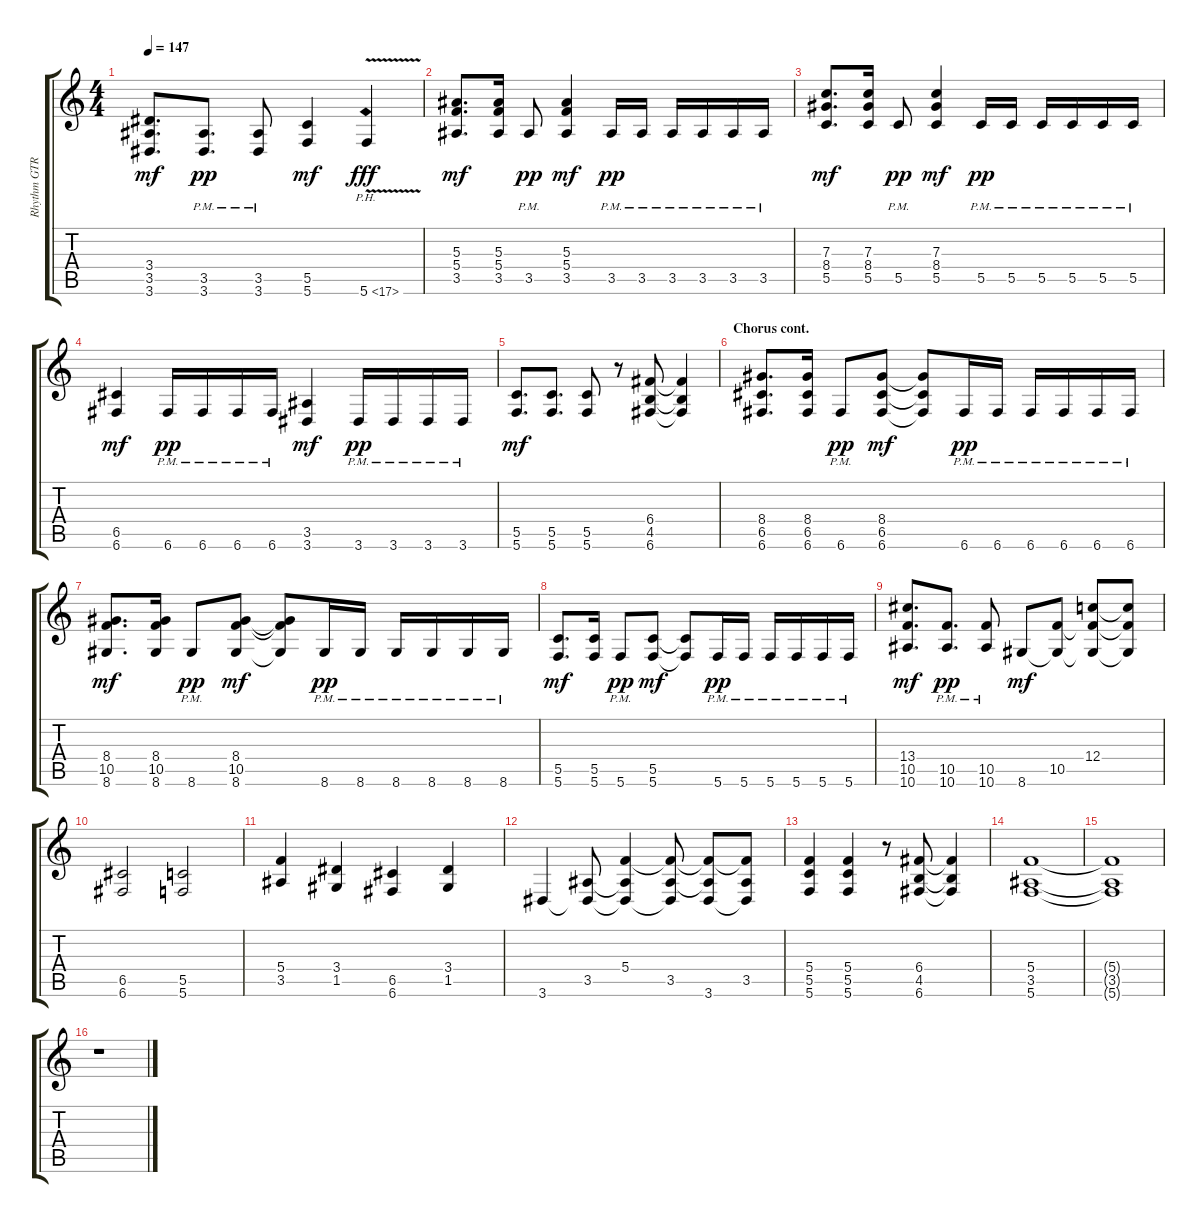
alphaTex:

\track ("Rhythm GTR 2" "Rhythm GTR") {instrument distortionguitar}
\staff {score tabs}
\tuning (D4 A3 F3 C3 G2 C2) {hide}
\ts (4 4)
\tempo 147
\clef g2
\ks aminor
(3.4 3.5 3.6).8{d dy mf} (3.5{pm} 3.6{pm}).8{d dy pp} (3.5{pm} 3.6{pm}).8 (5.5 5.6).4{dy mf} 5.6{ph 12 v}.4{dy fff} |
(5.3 5.4 3.5).8{d dy mf} (5.3 5.4 3.5).16 3.5{pm}.8{dy pp} (5.3 5.4 3.5).4{dy mf} 3.5{pm}.16{dy pp} 3.5{pm}.16 3.5{pm}.16 3.5{pm}.16 3.5{pm}.16 3.5{pm}.16 |
(7.3 8.4 5.5).8{d dy mf} (7.3 8.4 5.5).16 5.5{pm}.8{dy pp} (7.3 8.4 5.5).4{dy mf} 5.5{pm}.16{dy pp} 5.5{pm}.16 5.5{pm}.16 5.5{pm}.16 5.5{pm}.16 5.5{pm}.16 |
(6.5 6.6).4{dy mf} 6.6{pm}.16{dy pp} 6.6{pm}.16 6.6{pm}.16 6.6{pm}.16 (3.5 3.6).4{dy mf} 3.6{pm}.16{dy pp} 3.6{pm}.16 3.6{pm}.16 3.6{pm}.16 |
(5.5 5.6).8{d dy mf} (5.5 5.6).8{d} (5.5 5.6).8 r.8 (6.4 4.5 6.6).8 (6.4{t} 4.5{t} 6.6{t}).4 |
\section ("" "Chorus cont.")
(8.4 6.5 6.6).8{d} (8.4 6.5 6.6).16 6.6{pm}.8{dy pp} (8.4 6.5 6.6).8{dy mf} (8.4{t} 6.5{t} 6.6{t}).8 6.6{pm}.16{dy pp} 6.6{pm}.16 6.6{pm}.16 6.6{pm}.16 6.6{pm}.16 6.6{pm}.16 |
(8.4 10.5 8.6).8{d dy mf} (8.4 10.5 8.6).16 8.6{pm}.8{dy pp} (8.4 10.5 8.6).8{dy mf} (8.4{t} 10.5{t} 8.6{t}).8 8.6{pm}.16{dy pp} 8.6{pm}.16 8.6{pm}.16 8.6{pm}.16 8.6{pm}.16 8.6{pm}.16 |
(5.5 5.6).8{d dy mf} (5.5 5.6).16 5.6{pm}.8{dy pp} (5.5 5.6).8{dy mf} (5.5{t} 5.6{t}).8 5.6{pm}.16{dy pp} 5.6{pm}.16 5.6{pm}.16 5.6{pm}.16 5.6{pm}.16 5.6{pm}.16 |
(13.4 10.5 10.6).8{d dy mf} (10.5{pm} 10.6{pm}).8{d dy pp} (10.5{pm} 10.6{pm}).8 8.6.8{dy mf} (10.5 8.6{t}).8 (12.4 10.5{t} 8.6{t}).8 (12.4{t} 10.5{t} 8.6{t}).8 |
(6.5 6.6).2 (5.5 5.6).2 |
(5.4 3.5).4 (3.4 1.5).4 (6.5 6.6).4 (3.4 1.5).4 |
3.6.4 (3.5 3.6{t}).8 (5.4 3.5{t} 3.6{t}).4 (5.4{t} 3.5 3.6{t}).8 (5.4{t} 3.5{t} 3.6).8 (5.4{t} 3.5 3.6{t}).8 |
(5.4 5.5 5.6).4 (5.4 5.5 5.6).4 r.8 (6.4 4.5 6.6).8 (6.4{t} 4.5{t} 6.6{t}).4 |
(5.4 3.5 5.6).1 |
(5.4{t} 3.5{t} 5.6{t}).1 |
r.1
